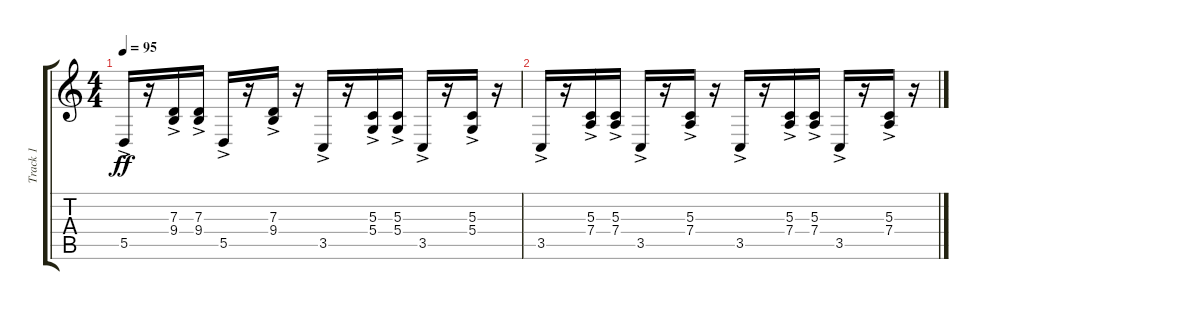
\track ("Track 1" "Track 1") {instrument lead5charang}
\staff {score tabs}
\tuning (E4 B3 G3 D3 A2 E2) {hide}
\ts (4 4)
\tempo 95
\clef g2
\ks c
5.5{ac}.16{dy ff} r.16 (7.3{ac} 9.4{ac}).16 (7.3{ac} 9.4{ac}).16 5.5{ac}.16 r.16 (7.3{ac} 9.4{ac}).16 r.16 3.5{ac}.16 r.16 (5.3{ac} 5.4{ac}).16 (5.3{ac} 5.4{ac}).16 3.5{ac}.16 r.16 (5.3{ac} 5.4{ac}).16 r.16 |
3.5{ac}.16 r.16 (5.3{ac} 7.4{ac}).16 (5.3{ac} 7.4{ac}).16 3.5{ac}.16 r.16 (5.3{ac} 7.4{ac}).16 r.16 3.5{ac}.16 r.16 (5.3{ac} 7.4{ac}).16 (5.3{ac} 7.4{ac}).16 3.5{ac}.16 r.16 (5.3{ac} 7.4{ac}).16 r.16
